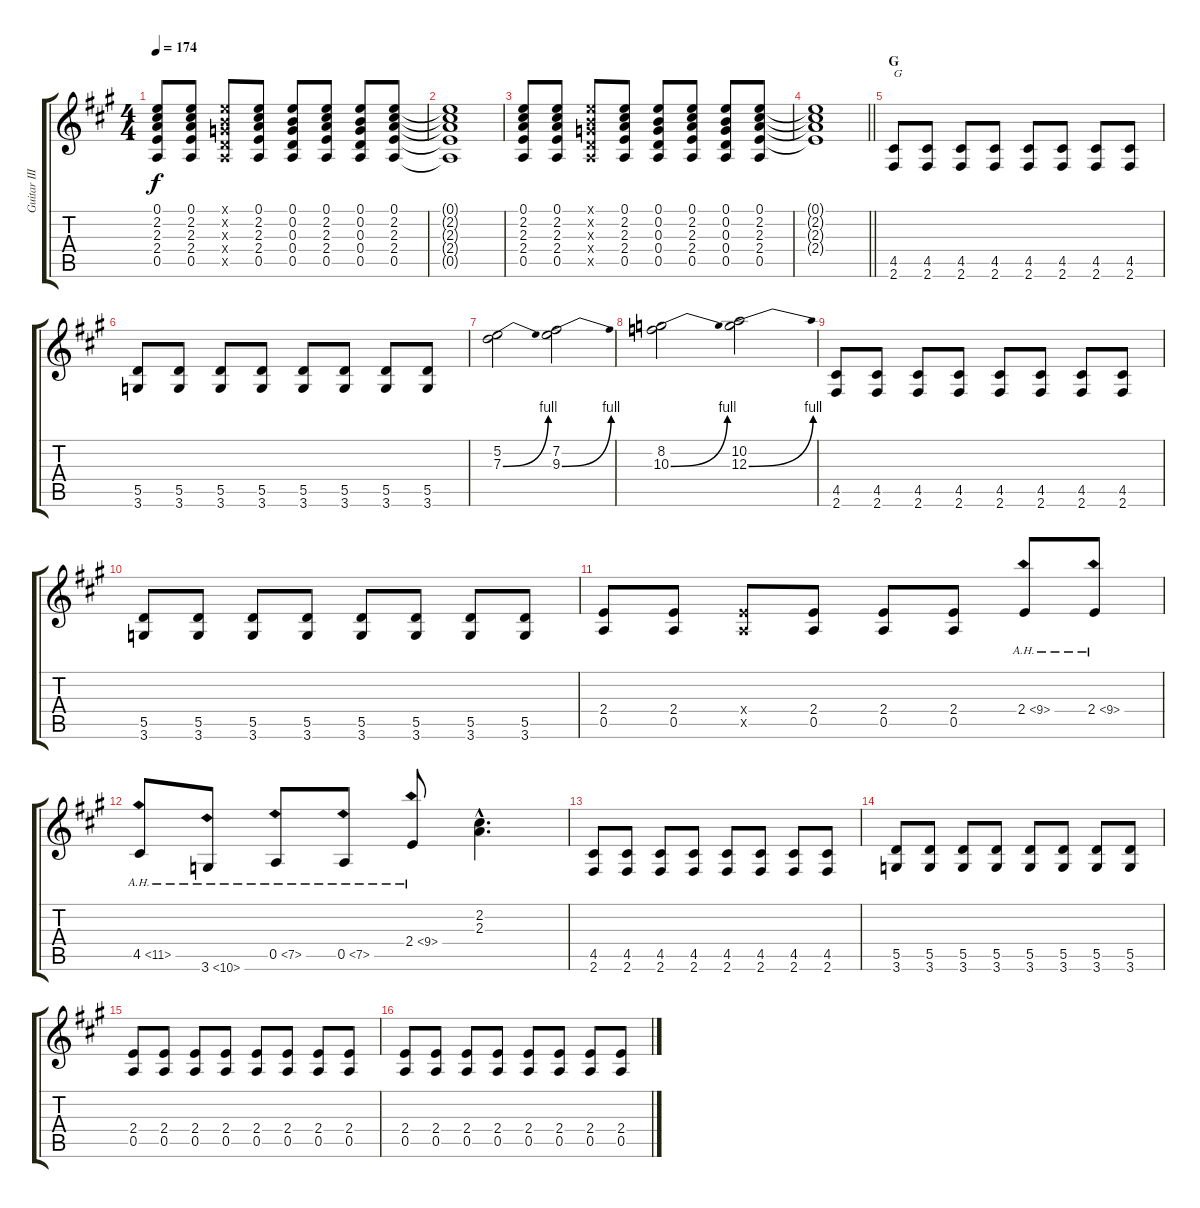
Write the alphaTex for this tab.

\track ("Guitar III" "Guitar III") {instrument distortionguitar}
\staff {score tabs}
\tuning (E4 B3 G3 D3 A2 E2) {hide}
\ts (4 4)
\tempo 174
\clef g2
\ks a
(0.1 2.2 2.3 2.4 0.5).8{dy f} (0.1 2.2 2.3 2.4 0.5).8 (0.1{x} 0.2{x} 0.3{x} 0.4{x} 0.5{x}).8 (0.1 2.2 2.3 2.4 0.5).8 (0.1 0.2 0.3 0.4 0.5).8 (0.1 2.2 2.3 2.4 0.5).8 (0.1 0.2 0.3 0.4 0.5).8 (0.1 2.2 2.3 2.4 0.5).8 |
(0.1{t} 2.2{t} 2.3{t} 2.4{t} 0.5{t}).1 |
(0.1 2.2 2.3 2.4 0.5).8 (0.1 2.2 2.3 2.4 0.5).8 (0.1{x} 0.2{x} 0.3{x} 0.4{x} 0.5{x}).8 (0.1 2.2 2.3 2.4 0.5).8 (0.1 0.2 0.3 0.4 0.5).8 (0.1 2.2 2.3 2.4 0.5).8 (0.1 0.2 0.3 0.4 0.5).8 (0.1 2.2 2.3 2.4 0.5).8 |
\barLineRight lightlight
(0.1{t} 2.2{t} 2.3{t} 2.4{t}).1 |
\section ("" "G")
(4.5 2.6).8{txt "G"} (4.5 2.6).8 (4.5 2.6).8 (4.5 2.6).8 (4.5 2.6).8 (4.5 2.6).8 (4.5 2.6).8 (4.5 2.6).8 |
(5.5 3.6).8 (5.5 3.6).8 (5.5 3.6).8 (5.5 3.6).8 (5.5 3.6).8 (5.5 3.6).8 (5.5 3.6).8 (5.5 3.6).8 |
(5.2 7.3{be (bend 0 0 60 4)}).2 (7.2 9.3{be (bend 0 0 60 4)}).2 |
(8.2 10.3{be (bend 0 0 60 4)}).2 (10.2 12.3{be (bend 0 0 60 4)}).2 |
(4.5 2.6).8 (4.5 2.6).8 (4.5 2.6).8 (4.5 2.6).8 (4.5 2.6).8 (4.5 2.6).8 (4.5 2.6).8 (4.5 2.6).8 |
(5.5 3.6).8 (5.5 3.6).8 (5.5 3.6).8 (5.5 3.6).8 (5.5 3.6).8 (5.5 3.6).8 (5.5 3.6).8 (5.5 3.6).8 |
(2.4 0.5).8 (2.4 0.5).8 (2.4{x} 0.5{x}).8 (2.4 0.5).8 (2.4 0.5).8 (2.4 0.5).8 2.4{ah 7}.8 2.4{ah 7}.8 |
4.5{ah 7}.8 3.6{ah 7}.8 0.5{ah 7}.8 0.5{ah 7}.8 2.4{ah 7}.8 (2.2{hac} 2.3{hac}).4{d} |
(4.5 2.6).8 (4.5 2.6).8 (4.5 2.6).8 (4.5 2.6).8 (4.5 2.6).8 (4.5 2.6).8 (4.5 2.6).8 (4.5 2.6).8 |
(5.5 3.6).8 (5.5 3.6).8 (5.5 3.6).8 (5.5 3.6).8 (5.5 3.6).8 (5.5 3.6).8 (5.5 3.6).8 (5.5 3.6).8 |
(2.4 0.5).8 (2.4 0.5).8 (2.4 0.5).8 (2.4 0.5).8 (2.4 0.5).8 (2.4 0.5).8 (2.4 0.5).8 (2.4 0.5).8 |
(2.4 0.5).8 (2.4 0.5).8 (2.4 0.5).8 (2.4 0.5).8 (2.4 0.5).8 (2.4 0.5).8 (2.4 0.5).8 (2.4 0.5).8
